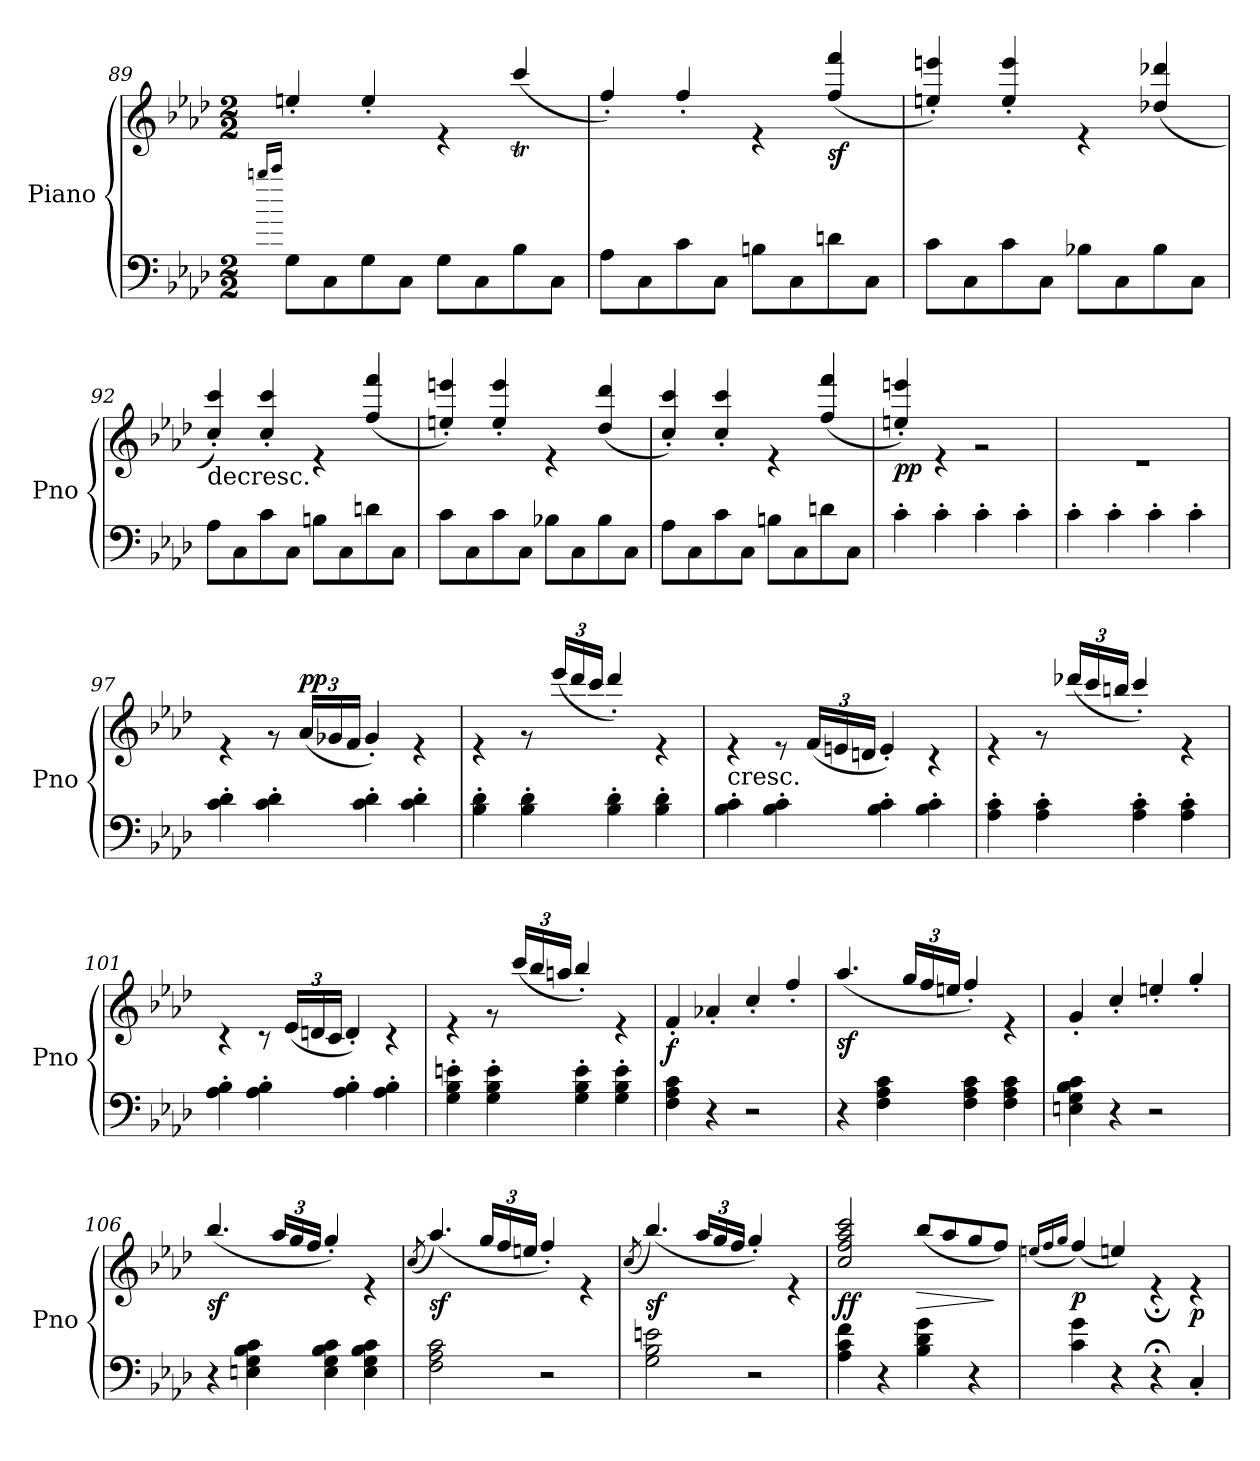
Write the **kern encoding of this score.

**kern	**kern	**dynam
*part1	*part1	*part1
*staff2	*staff1	*staff1/2
*I"Piano	*	*
*I'Pno	*	*
*clefF4	*clefG2	*
*k[b-e-a-d-]	*k[b-e-a-d-]	*
*f:	*f:	*
*M2/2	*M2/2	*
=89	=89	=89
16qbbn/LL	.	.
16qccc/JJ	.	.
*	*^	*
8G\L	1ryy	4een'/	.
8C\	.	.	.
8G\	.	4ee'/	.
8C\J	.	.	.
8G\L	.	4r	.
8C\	.	.	.
8B-\	.	(>4ccct/	.
8C\J	.	.	.
!!LO:LB:g=z	!!
=90	=90	=90	=90
8A-\L	1ryy	4ff'/)	.
8C\	.	.	.
8c\	.	4ff'/	.
8C\J	.	.	.
8Bn\L	.	4r	.
8C\	.	.	.
!	!	!	!LO:DY:b
8dn\	.	(>4ff/ 4fff/	sf
8C\J	.	.	.
=91	=91	=91	=91
8c\L	1ryy	4een/' 4eeen/')	.
8C\	.	.	.
8c\	.	4ee/' 4eee/'	.
8C\J	.	.	.
8B-X\L	.	4r	.
8C\	.	.	.
8B-\	.	(>4dd-X/ 4ddd-X/	.
8C\J	.	.	.
=92	=92	=92	=92
!	!LO:TX:b:t=decresc.	!	!
8A-\L	1ryy	4cc/' 4ccc/')	.
8C\	.	.	.
8c\	.	4cc/' 4ccc/'	.
8C\J	.	.	.
8Bn\L	.	4r	.
8C\	.	.	.
8dn\	.	(>4ff/ 4fff/	.
8C\J	.	.	.
=93	=93	=93	=93
8c\L	1ryy	4een/' 4eeen/')	.
8C\	.	.	.
8c\	.	4ee/' 4eee/'	.
8C\J	.	.	.
8B-X\L	.	4r	.
8C\	.	.	.
8B-\	.	(>4dd-/ 4ddd-/	.
8C\J	.	.	.
!!LO:PB:g=z	!!
=94	=94	=94	=94
8A-\L	1ryy	4cc/' 4ccc/')	.
8C\	.	.	.
8c\	.	4cc/' 4ccc/'	.
8C\J	.	.	.
8Bn\L	.	4r	.
8C\	.	.	.
8dn\	.	(>4ff/ 4fff/	.
8C\J	.	.	.
=95	=95	=95	=95
!	!	!	!LO:DY:b
4c'\	1ryy	4een/' 4eeen/')	pp
4c'\	.	4r	.
4c'\	.	2r	.
4c'\	.	.	.
=96	=96	=96	=96
4c'\	1ryy	1r	.
4c'\	.	.	.
4c'\	.	.	.
4c'\	.	.	.
=97	=97	=97	=97
4c\' 4d-\'	1ryy	4r	.
4c\' 4d-\'	.	8r	.
*	*	*Xbrackettup	*
!	!	!	!LO:DY:a
.	.	(>24a-/LL	pp
.	.	24g-X/	.
.	.	24f/JJ	.
4c\' 4d-\'	.	4g-'/)	.
4c\' 4d-\'	.	4r	.
=98	=98	=98	=98
4B-\' 4d-\'	1ryy	4r	.
4B-\' 4d-\'	.	8r	.
.	.	(>24eee-/LL	.
.	.	24ddd-/	.
.	.	24ccc/JJ	.
4B-\' 4d-\'	.	4ddd-'/)	.
4B-\' 4d-\'	.	4r	.
!!LO:LB:g=z	!!
=99	=99	=99	=99
!	!LO:TX:b:t=cresc.	!	!
4B-\' 4c\'	1ryy	4r	.
4B-\' 4c\'	.	8r	.
.	.	(>24f/LL	.
.	.	24en/	.
.	.	24dn/JJ	.
4B-\' 4c\'	.	4e'/)	.
4B-\' 4c\'	.	4r	.
=100	=100	=100	=100
4A-\' 4c\'	1ryy	4r	.
4A-\' 4c\'	.	8r	.
.	.	(>24ddd-X/LL	.
.	.	24ccc/	.
.	.	24bbn/JJ	.
4A-\' 4c\'	.	4ccc'/)	.
4A-\' 4c\'	.	4r	.
=101	=101	=101	=101
4A-\' 4B-\'	1ryy	4r	.
4A-\' 4B-\'	.	8r	.
.	.	(>24e-/LL	.
.	.	24dn/	.
.	.	24c/JJ	.
4A-\' 4B-\'	.	4d'/)	.
4A-\' 4B-\'	.	4r	.
=102	=102	=102	=102
4G\' 4B-\' 4en\'	1ryy	4r	.
4G\' 4B-\' 4e\'	.	8r	.
.	.	(>24ccc/LL	.
.	.	24bb-/	.
.	.	24aan/JJ	.
4G\' 4B-\' 4e\'	.	4bb-'/)	.
4G\' 4B-\' 4e\'	.	4r	.
!!LO:LB:g=z	!!
=103	=103	=103	=103
!	!	!	!LO:DY:b
4F\ 4A-\ 4c\	1ryy	4f'/	f
4r	.	4a-X'/	.
2r	.	4cc'/	.
.	.	4ff'/	.
=104	=104	=104	=104
!	!	!	!LO:DY:b
4r	1ryy	(>4.aa-/	sf
4F\ 4A-\ 4c\	.	.	.
.	.	24gg/LL	.
.	.	24ff/	.
.	.	24een/JJ	.
4F\ 4A-\ 4c\	.	4ff'/)	.
4F\ 4A-\ 4c\	.	4r	.
=105	=105	=105	=105
4En\ 4G\ 4B-\ 4c\	1ryy	4g'/	.
4r	.	4cc'/	.
2r	.	4een'/	.
.	.	4gg'/	.
=106	=106	=106	=106
!	!	!	!LO:DY:b
4r	1ryy	(>4.bb-/	sf
4En\ 4G\ 4B-\ 4c\	.	.	.
.	.	24aa-/LL	.
.	.	24gg/	.
.	.	24ff/JJ	.
4E\ 4G\ 4B-\ 4c\	.	4gg'/)	.
4E\ 4G\ 4B-\ 4c\	.	4r	.
=107	=107	=107	=107
.	.	(<8qcc/	.
!	!	!	!LO:DY:b
2F\ 2A-\ 2c\	1ryy	(>4.aa-/)	sf
.	.	24gg/LL	.
.	.	24ff/	.
.	.	24een/JJ	.
2r	.	4ff'/)	.
.	.	4r	.
=108	=108	=108	=108
.	.	(<8qcc/	.
!	!	!	!LO:DY:b
2G\ 2B-\ 2en\	1ryy	(>4.bb-/)	sf
.	.	24aa-/LL	.
.	.	24gg/	.
.	.	24ff/JJ	.
2r	.	4gg'/)	.
.	.	4r	.
!!LO:LB:g=z	!!
=109	=109	=109	=109
!	!	!	!LO:DY:b
4A-\ 4c\ 4f\	1ryy	2cc/ 2ff/ 2aa-/ 2ccc/	ff
4r	.	.	.
!	!	!	!LO:HP:b
4B-\ 4d-\ 4g\	.	(>8bb-/L	>
.	.	8aa-/	.
4r	.	8gg/	.
.	.	8ff/J)	]
=110	=110	=110	=110
.	.	(<16qeen/LL	.
.	.	16qff/	.
.	.	16qgg/JJ	.
!	!	!	!LO:DY:b
4c\ 4g\	1ryy	(>4ff/)	p
4r	.	4ee/)	.
4r;	.	4r;	.
!	!	!	!LO:DY:b
4C'/	.	4r	p
*	*v	*v	*
=	=	=
*-	*-	*-
